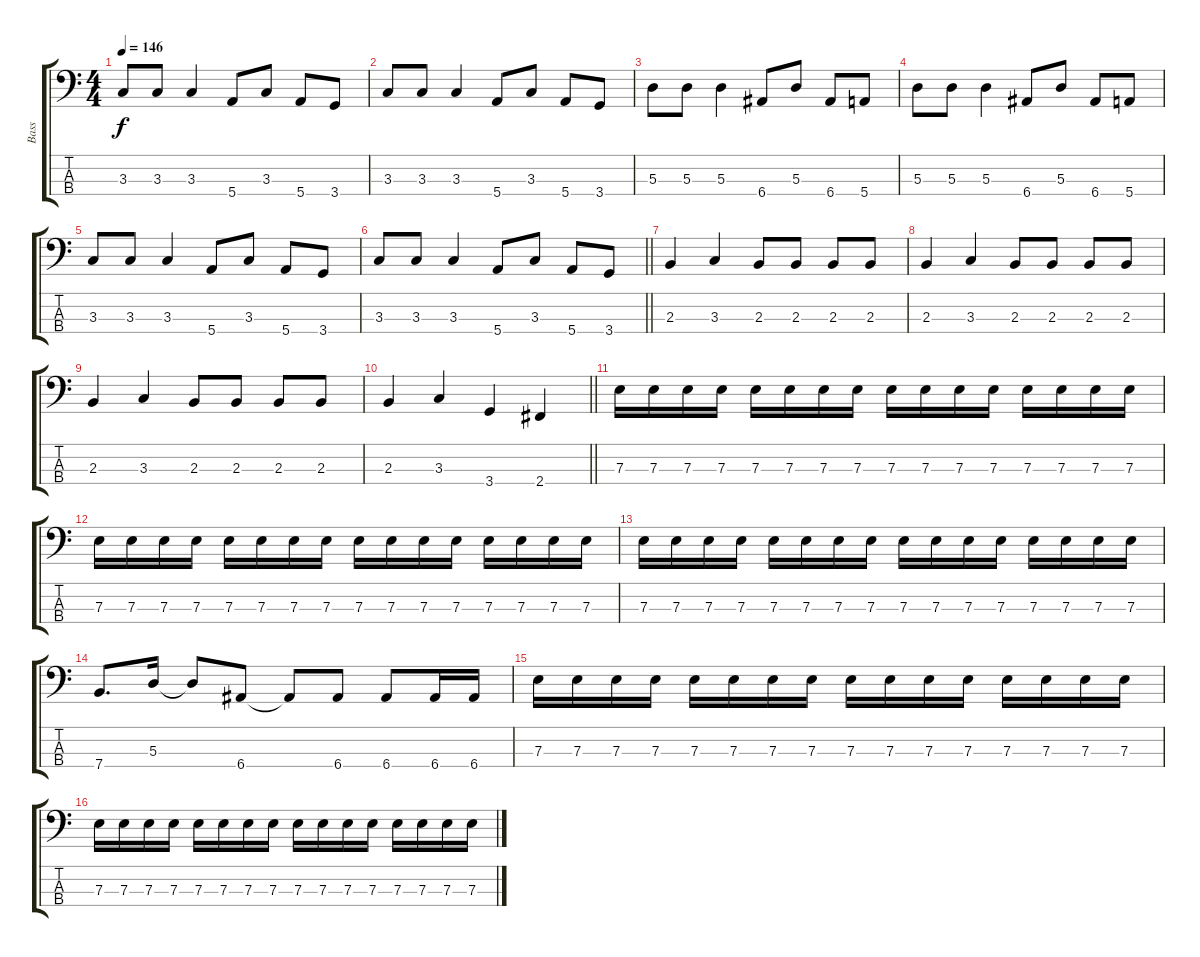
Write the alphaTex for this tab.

\track ("Bass" "Bass") {instrument electricbassfinger}
\staff {score tabs}
\tuning (G2 D2 A1 E1) {hide}
\ts (4 4)
\tempo 146
\clef f4
\ks c
3.3.8{dy f} 3.3.8 3.3.4 5.4.8 3.3.8 5.4.8 3.4.8 |
3.3.8 3.3.8 3.3.4 5.4.8 3.3.8 5.4.8 3.4.8 |
5.3.8 5.3.8 5.3.4 6.4.8 5.3.8 6.4.8 5.4.8 |
5.3.8 5.3.8 5.3.4 6.4.8 5.3.8 6.4.8 5.4.8 |
3.3.8 3.3.8 3.3.4 5.4.8 3.3.8 5.4.8 3.4.8 |
\barLineRight lightlight
3.3.8 3.3.8 3.3.4 5.4.8 3.3.8 5.4.8 3.4.8 |
2.3.4 3.3.4 2.3.8 2.3.8 2.3.8 2.3.8 |
2.3.4 3.3.4 2.3.8 2.3.8 2.3.8 2.3.8 |
2.3.4 3.3.4 2.3.8 2.3.8 2.3.8 2.3.8 |
\barLineRight lightlight
2.3.4 3.3.4 3.4.4 2.4.4 |
7.3.16 7.3.16 7.3.16 7.3.16 7.3.16 7.3.16 7.3.16 7.3.16 7.3.16 7.3.16 7.3.16 7.3.16 7.3.16 7.3.16 7.3.16 7.3.16 |
7.3.16 7.3.16 7.3.16 7.3.16 7.3.16 7.3.16 7.3.16 7.3.16 7.3.16 7.3.16 7.3.16 7.3.16 7.3.16 7.3.16 7.3.16 7.3.16 |
7.3.16 7.3.16 7.3.16 7.3.16 7.3.16 7.3.16 7.3.16 7.3.16 7.3.16 7.3.16 7.3.16 7.3.16 7.3.16 7.3.16 7.3.16 7.3.16 |
7.4.8{d} 5.3.16 5.3{t}.8 6.4.8 6.4{t}.8 6.4.8 6.4.8 6.4.16 6.4.16 |
7.3.16 7.3.16 7.3.16 7.3.16 7.3.16 7.3.16 7.3.16 7.3.16 7.3.16 7.3.16 7.3.16 7.3.16 7.3.16 7.3.16 7.3.16 7.3.16 |
7.3.16 7.3.16 7.3.16 7.3.16 7.3.16 7.3.16 7.3.16 7.3.16 7.3.16 7.3.16 7.3.16 7.3.16 7.3.16 7.3.16 7.3.16 7.3.16
